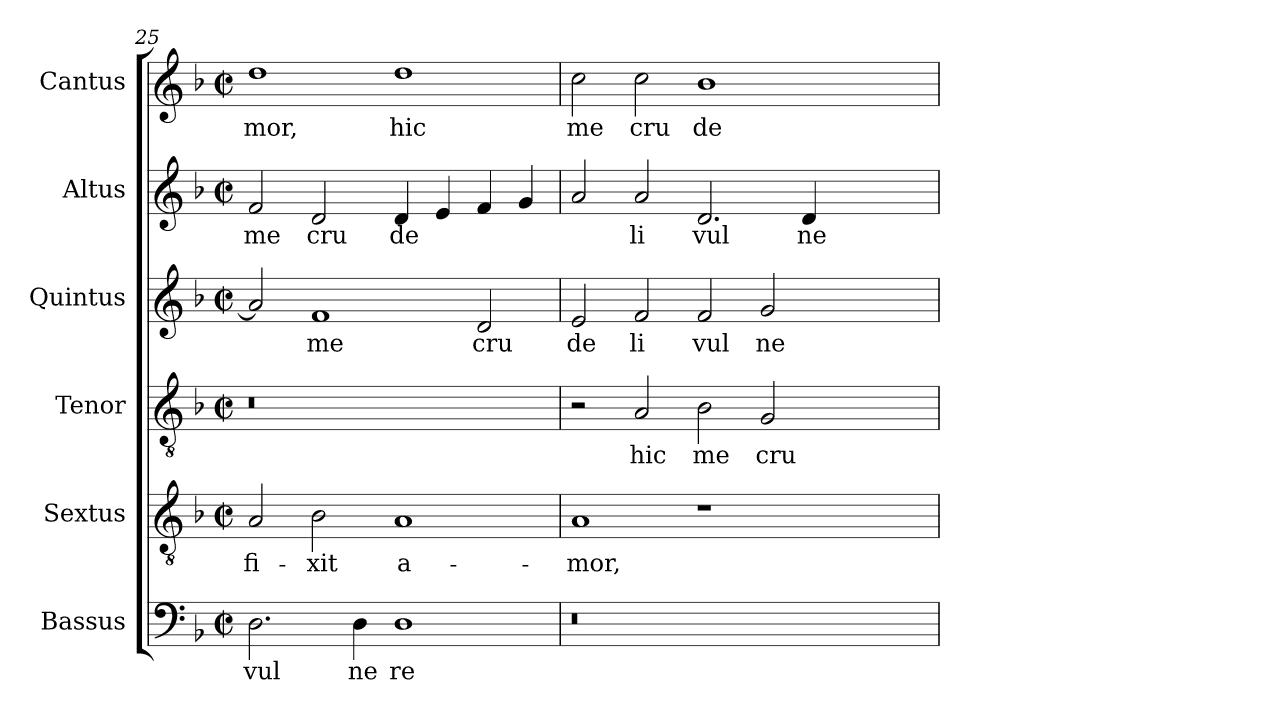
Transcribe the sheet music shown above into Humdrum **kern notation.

**kern	**text	**kern	**text	**kern	**text	**kern	**text	**kern	**text	**kern	**text
*part6	*part6	*part5	*part5	*part4	*part4	*part3	*part3	*part2	*part2	*part1	*part1
*staff6	*staff6	*staff5	*staff5	*staff4	*staff4	*staff3	*staff3	*staff2	*staff2	*staff1	*staff1
*I"Bassus	*	*I"Sextus	*	*I"Tenor	*	*I"Quintus	*	*I"Altus	*	*I"Cantus	*
*I'Bassus	*	*I'Sextus	*	*I'Tenor	*	*I'Quintus	*	*I'Altus	*	*I'Cantus	*
!!LO:LB:g=z
*clefF4	*	*clefGv2	*	*clefGv2	*	*clefG2	*	*clefG2	*	*clefG2	*
*k[b-]	*	*k[b-]	*	*k[b-]	*	*k[b-]	*	*k[b-]	*	*k[b-]	*
*F:	*	*F:	*	*F:	*	*F:	*	*F:	*	*F:	*
*M2/2	*	*M2/2	*	*M2/2	*	*M2/2	*	*M2/2	*	*M2/2	*
*met(c|)	*	*met(c|)	*	*met(c|)	*	*met(c|)	*	*met(c|)	*	*met(c|)	*
=25	=25	=25	=25	=25	=25	=25	=25	=25	=25	=25	=25
!	!LO:LY:b:cj	!	!LO:LY:b:cj	!	!	!	!	!	!LO:LY:b:cj	!	!LO:LY:b:cj
2.D\	vul	2A/	fi-	0r	.	2a/]	.	2f/	me	1dd	-mor,
!	!	!	!LO:LY:b:cj	!	!	!	!LO:LY:b:cj	!	!LO:LY:b:cj	!	!
.	.	2B-\	-xit	.	.	1f	me	2d/	cru	.	.
!	!LO:LY:b:cj	!	!	!	!	!	!	!	!	!	!
4D\	ne	.	.	.	.	.	.	.	.	.	.
!	!LO:LY:b:cj	!	!LO:LY:b:cj	!	!	!	!	!	!LO:LY:b:cj	!	!LO:LY:b:cj
1D	re	1A	a-	.	.	.	.	4d/	de	1dd	hic
.	.	.	.	.	.	.	.	4e/	.	.	.
!	!	!	!	!	!	!	!LO:LY:b:cj	!	!	!	!
.	.	.	.	.	.	2d/	cru	4f/	.	.	.
.	.	.	.	.	.	.	.	4g/	.	.	.
=26	=26	=26	=26	=26	=26	=26	=26	=26	=26	=26	=26
!	!	!	!LO:LY:b:cj	!	!	!	!LO:LY:b:cj	!	!	!	!LO:LY:b:cj
0r	.	1A	-mor,	2r	.	2e/	de	2a/	.	2cc\	me
!	!	!	!	!	!LO:LY:b:cj	!	!LO:LY:b:cj	!	!LO:LY:b:cj	!	!LO:LY:b:cj
.	.	.	.	2A/	hic	2f/	li	2a/	li	2cc\	cru
!	!	!LO:N:vis=1	!	!	!LO:LY:b:cj	!	!LO:LY:b:cj	!	!LO:LY:b:cj	!	!LO:LY:b:cj
.	.	0r	.	2B-\	me	2f/	vul	2.d/	vul	1b-	de
!	!	!	!	!	!LO:LY:b:cj	!	!LO:LY:b:cj	!	!	!	!
.	.	.	.	2G/	cru-	2g/	ne	.	.	.	.
!	!	!	!	!	!	!	!	!	!LO:LY:b:cj	!	!
.	.	.	.	.	.	.	.	4d/	ne	.	.
1ryy	.	.	.	1ryy	.	1ryy	.	1ryy	.	1ryy	.
=	=	=	=	=	=	=	=	=	=	=	=
*-	*-	*-	*-	*-	*-	*-	*-	*-	*-	*-	*-
